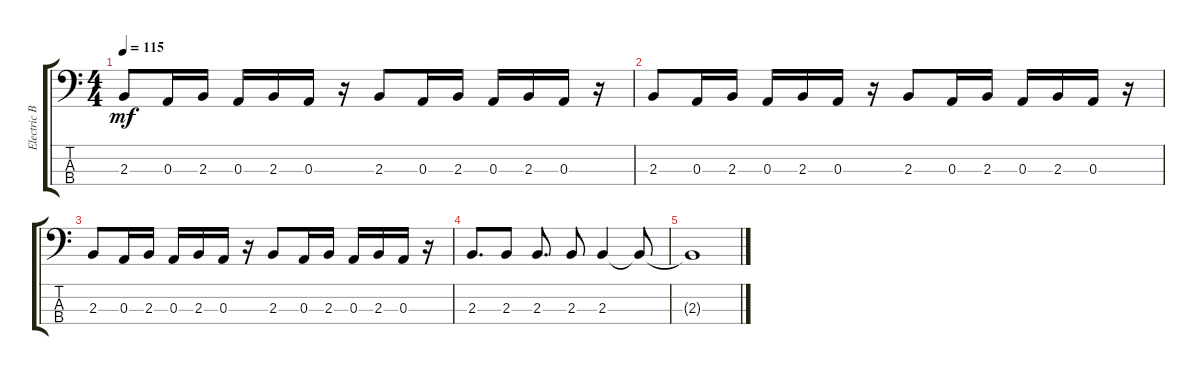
\track ("Electric Bass" "Electric B") {instrument electricbassfinger}
\staff {score tabs}
\tuning (G2 D2 A1 E1) {hide}
\ts (4 4)
\tempo 115
\clef f4
\ks c
2.3.8{dy mf} 0.3.16 2.3.16 0.3.16 2.3.16 0.3.16 r.16 2.3.8 0.3.16 2.3.16 0.3.16 2.3.16 0.3.16 r.16 |
2.3.8 0.3.16 2.3.16 0.3.16 2.3.16 0.3.16 r.16 2.3.8 0.3.16 2.3.16 0.3.16 2.3.16 0.3.16 r.16 |
2.3.8 0.3.16 2.3.16 0.3.16 2.3.16 0.3.16 r.16 2.3.8 0.3.16 2.3.16 0.3.16 2.3.16 0.3.16 r.16 |
2.3.8{d} 2.3.8 2.3.8{d} 2.3.8 2.3.4 2.3{t}.8 |
2.3{t}.1
